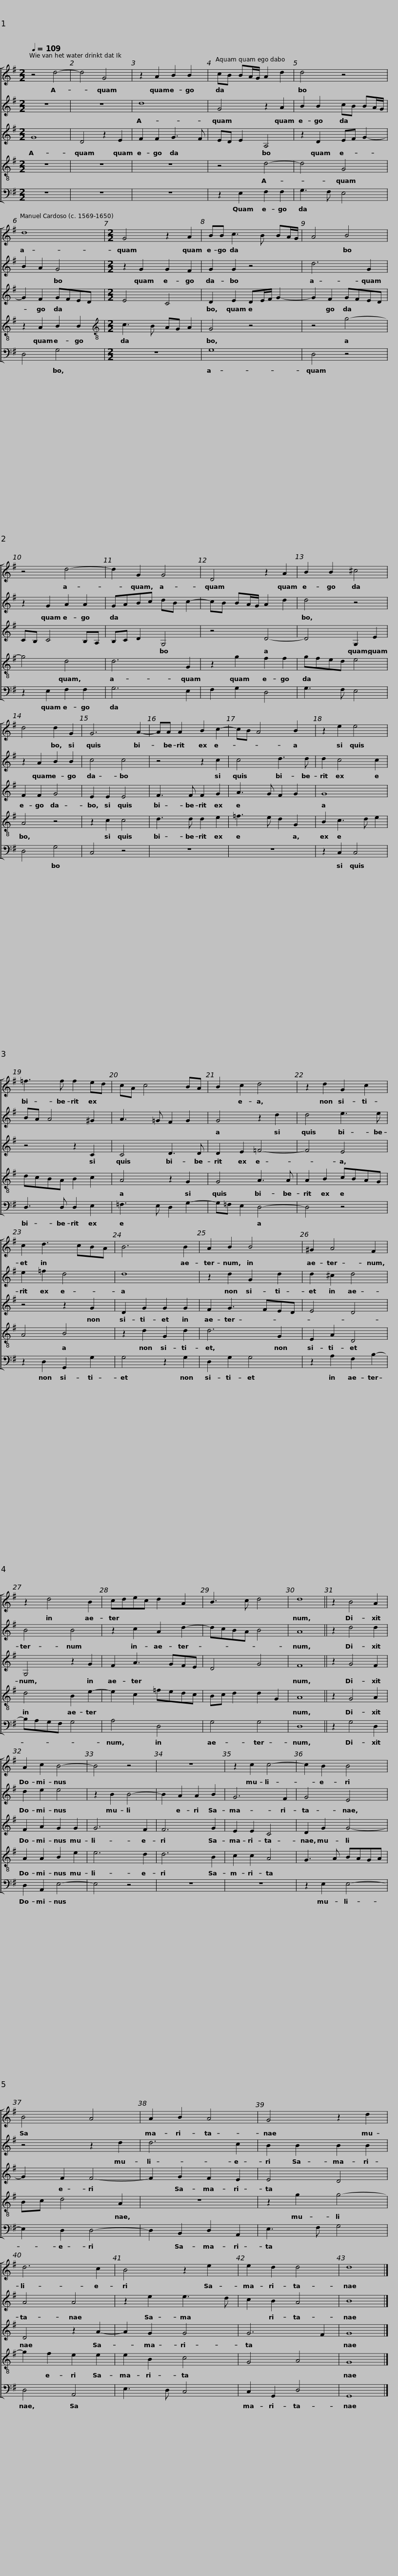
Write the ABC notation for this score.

X:1
%%score [ 1 2 3 4 5 ]
L:1/8
Q:1/4=109
M:2/2
I:linebreak $
K:G
V:1 treble
V:2 treble
V:3 treble
V:4 treble-8
V:5 bass
V:1
 z4 d4- | d4 G4 | z2 A2 B2 B2 | cB BA/G/ A2 d2 | d4 z4 | %5
 d8 |$[M:2/2] G4 z2 A2 | BB c3 B BA/G/ | A4 B4 | z4 d4- | %10
 d2 G2 G4 |$ D4 z2 A2 | B2 B2 ^c4 | d4 d2 G2 | G6 A2- | %15
 AA A2 B2 c2- |$ cB A4 B2 | z2 e2 e4 | =f3 f f2 ed | cA c4 BA | %20
 B2 c2 d4 |$ z2 d2 G2 c2 | c2 d3 cBA | B6 B2 | A2 B2 B4 | %25
 ^G2 A4 F2 |$ z2 d4 B2 | cdec d2 A2 | B3 c d4 | d8 || %30
 z2 B4 A2 | A2 c2 B4- |$ B4 z4 | z8 | z2 c2 c4- | %35
 c2 B2 B4 | B4 A4 | A2 B2 A4 |$ G4 z2 d2 | d6 c2 | %40
 B4 z2 e2 | e2 d2 d4 | d8 |] %43
V:2
 z8 | z8 | d8 | G4 z2 A2 | B2 B2 cB BA/G/ | %5
 B2 A2 G4 |$[M:2/2] z2 G2 G2 F2 | G2 G2 z4 | d6 G2 | z2 G2 A2 A2 | %10
 GABc dB c2- |$ cB BA/G/ A2 d2 | d4 z4 | z2 A2 B2 B2 | c4 c4 | %15
 z4 z2 c2 |$ c4 d3 d | d2 c4 c2 | BA A4 ^G2 | A3 !courtesy!=G F2 G2 | %20
 G4 z2 d2 |$ d4 e3 e | e2 =f2 d4 | d8 | z2 d2 G2 d2 | %25
 d2 ^c2 d4 |$ B4 B4 | z2 c2 A2 d2- | dcBA B4 | A8 || %30
 z2 d4 d2 | d2 e2 e4 |$ z2 B2 B4- | B2 A2 A2 B2 | G6 F2 | %35
 G4 E4 | z4 z2 d2 | d6 c2 |$ B2 B2 B2 B2 | A4 A4 | %40
 z2 e2 e3 d | c2 B2 A4 | B8 |] %43
V:3
 G8 | D4 z2 E2 | F2 F2 G3 F | ED E2 A,4 | z2 D2 EF G2- | %5
 G2 F2 GFED |$[M:2/2] E4 C4 | D2 E2 DE/F/ G2- | G2 F2 GFED | CB, C4 B,A, | %10
 B,C D2 G,4 |$ z4 D4- | D4 G,2 E2 | F2 F2 G4 | E2 E2 E4 | %15
 F3 F F2 G2 |$ A3 G F2 G2 | G8 | z4 z2 C2 | C4 D3 D | %20
 D2 E2 =F4- |$ F4 E4 | z4 z2 G2 | D2 G2 G2 G2 | F2 G3 FED | %25
 E4 D4 |$ G,4 z2 G2 | F2 A3 GFE | D4 G4 | F8 || %30
 z2 G4 F2 | F2 A2 G2 G2 |$ G6 F2 | F6 G2 | E2 E2 C4 | %35
 D2 G2 G4- | G2 F2 F4- | F2 G2 F2 E2 |$ E4 D4 | D4 z2 A2- | %40
 A2 G2 G4 | G6 F2 | G8 |] %43
V:4
 z8 | z8 | z8 | z4 d4- | d4 G4 | %5
 z2 A2 B2 B2 |$[M:2/2][K:treble-8] c3 B AG A2 | G4 z4 | z4 g4- | g4 d4 | %10
 d6 G2 |$ z2 g2 f2 f2 | gfed e4 | A4 z4 | z2 c2 c4 | %15
 d3 d d2 e2 |$ =f3 e d2 G2 | B2 c3 d e2 | dcBA B2 c2 | A4 z2 G2 | %20
 G4 A3 A |$ A2 B2 cBAG | A4 B4 | z2 d2 G2 d2 | d6 G2 | %25
 E2 A2 D4 |$ d4 B2 e2- | e2 c2 =fedc | Bc d2 d2 G2 | A8 || %30
 z2 G4 A2 | A2 A2 B2 e2 |$ e6 d2 | d6 B2 | c2 c2 A4 | %35
 G3 A BAGA | Bc d4 A2 | z8 |$ z2 g2 g4- | g2 f2 e2 e2 | %40
 e2 B2 c4 | G4 A4 | G8 |] %43
V:5
 z8 | z8 | z8 | z2 E,2 F,2 F,2 | G,3 F, E,4 | %5
 D,4 G,4 |$[M:2/2] z8 | G,8 | D,4 z4 | z2 E,2 F,2 F,2 | %10
 G,6 E,2 |$ F,2 G,2 D,4 | G,3 F, E,4 | D,4 G,4 | C,4 z4 | %15
 z8 |$ z8 | z2 C,2 C,4 | D,3 D, D,2 E,2 | =F,3 E, D,2 G,2- | %20
 G,=F, E,2 D,4- |$ D,4 z4 | z2 D,2 G,,2 G,2 | G,4 z2 G,2 | D,2 G,2 G,4 | %25
 z2 A,2 F,2 B,2- |$ B,A,G,F, G,4 | A,4 D,4 | G,4 G,4 | D,8 || %30
 z2 G,4 D,2 | D,2 A,,2 E,4- |$ E,4 z4 | z8 | z8 | %35
 z2 E,2 E,4- | E,2 D,2 D,4- | D,2 B,,2 D,2 A,,2 |$ E,3 F, G,4 | D,4 A,,4 | %40
 E,3 D, C,4 | C,2 G,,2 D,4 | G,,8 |] %43
